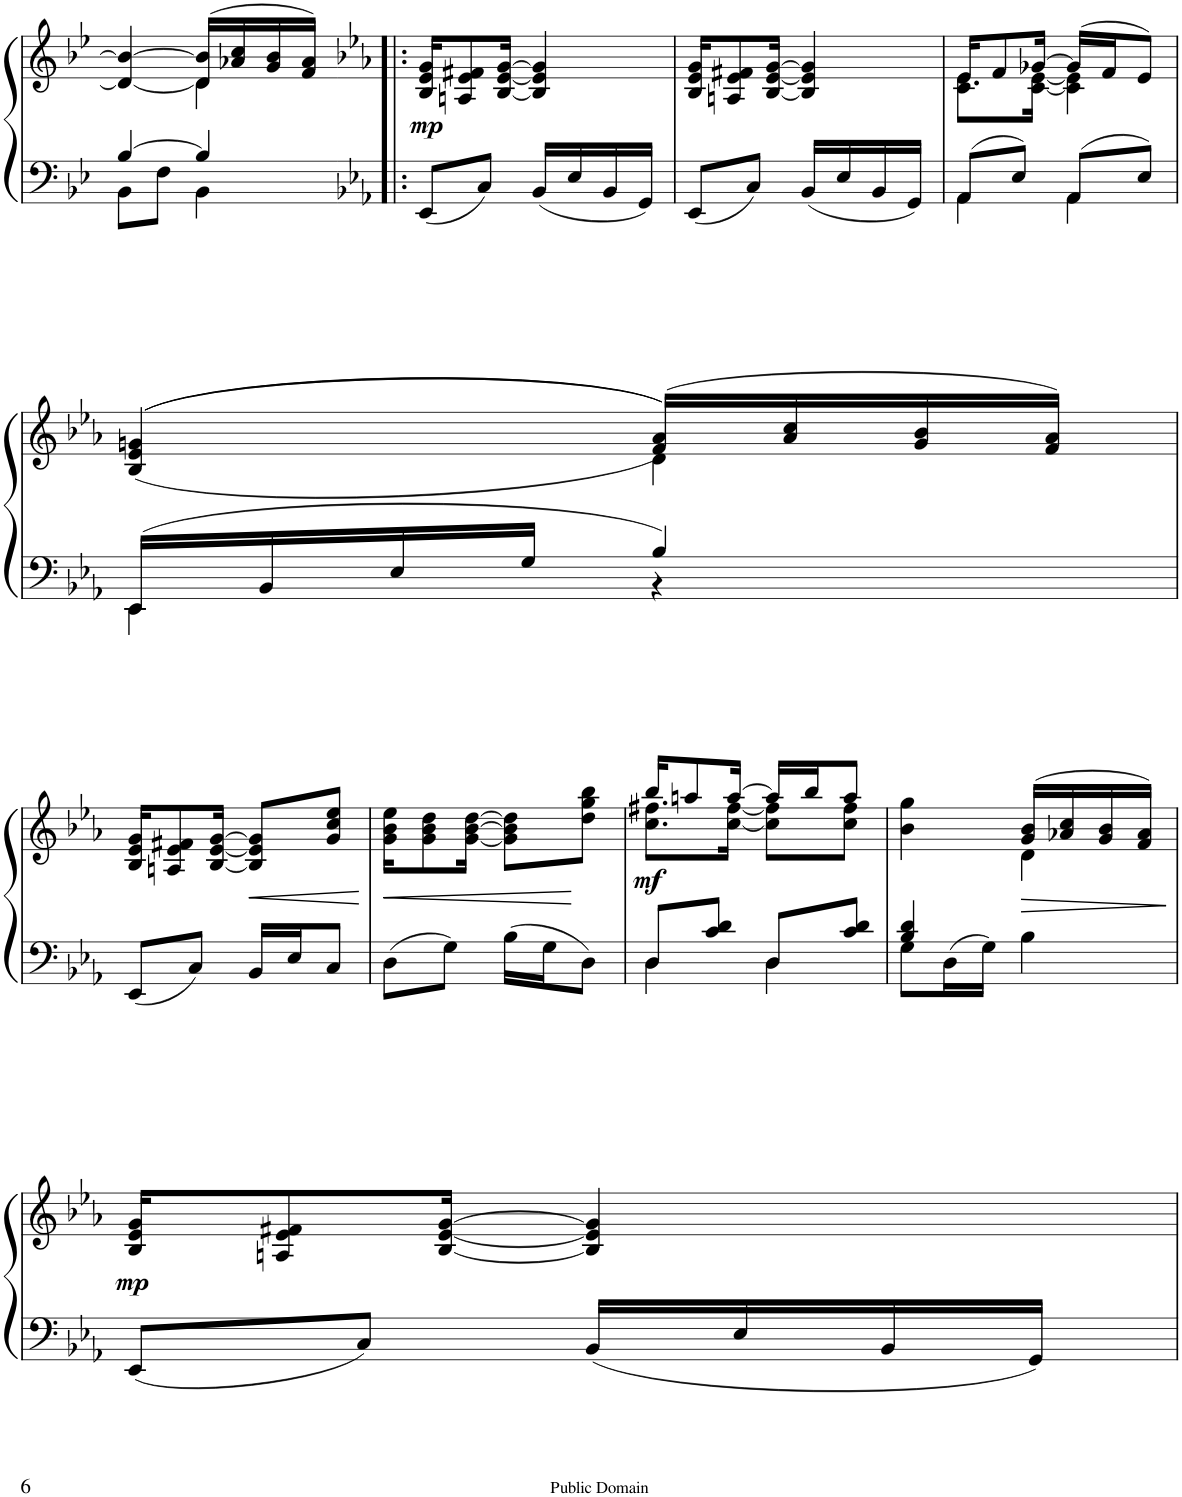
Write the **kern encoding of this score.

**kern	**kern	**dynam
*part1	*part1	*part1
*staff2	*staff1	*staff1/2
*I"Piano	*	*
*I'Pno	*	*
!!LO:PB:g=z
*clefF4	*clefG2	*
*k[b-e-]	*k[b-e-]	*
*M2/4	*M2/4	*
=52	=52	=52
*^	*^	*
8BB-\L	[>4B-/	4d/_ 4b-/_	4ryy	.
8F\J	.	.	.	.
4BB-\	4B-/]	(16d/] 16b-/]LL	4d\	.
.	.	16a-X/ 16cc/	.	.
.	.	16g/ 16b-/	.	.
.	.	16f/ 16a-/JJ)	.	.
*v	*v	*	*	*
*	*v	*v	*
=53!|:	=53!|:	=53!|:
*k[b-e-a-]	*k[b-e-a-]	*
!	!	!LO:DY:b
8EE-/L	16B-/ 16e-/ 16g/KL	mp
.	8An/ 8e-/ 8f#X/	.
8C/J	.	.
.	[16B-/ [16e-/ [16g/Jk	.
16BB-/LL	4B-/] 4e-/] 4g/]	.
16E-/	.	.
16BB-/	.	.
16GG/JJ	.	.
=54	=54	=54
8EE-/L	16B-/ 16e-/ 16g/KL	.
.	8An/ 8e-/ 8f#X/	.
8C/J	.	.
.	[16B-/ [16e-/ [16g/Jk	.
16BB-/LL	4B-/] 4e-/] 4g/]	.
16E-/	.	.
16BB-/	.	.
16GG/JJ	.	.
=55	=55	=55
*^	*	*
!	!	!LO:N:head=solid	!
*	*	*^	*
8AA-/L	4AA-\	16e-/KL	8.c\ 8.e-\L	.
.	.	8f/	.	.
8E-/J	.	.	.	.
.	.	[16g-X/Jk	[16c\ [16e-\Jk	.
8AA-/L	4AA-\	(16g-/LL]	4c\] 4e-\]	.
.	.	16f/J	.	.
8E-/J	.	8e-/J)	.	.
!!LO:LB:g=z	!!
=56	=56	=56	=56	=56
16EE-/LL	4EE-\	((<(4B-/ 4e-/ 4gn/	4ryy	.
16BB-/	.	.	.	.
16E-/	.	.	.	.
16G/JJ	.	.	.	.
4B-/	4r	(16f/ 16a-/LL)))	4d\	.
.	.	16a-/ 16cc/	.	.
.	.	16g/ 16b-/	.	.
.	.	16f/ 16a-/JJ)	.	.
*v	*v	*	*	*
*	*v	*v	*
!!LO:LB:g=z
=57	=57	=57
8EE-/L	16B-/ 16e-/ 16g/KL	.
.	8An/ 8e-/ 8f#X/	.
8C/J	.	.
.	[16B-/ [16e-/ [16g/Jk	.
!	!	!LO:HP:b
16BB-/LL	8B-/] 8e-/] 8g/]L	<
16E-/J	.	.
8C/J	8g/ 8cc/ 8ee-/J	.
.	.	[
=58	=58	=58
!	!	!LO:HP:b
8D\L	16g\ 16b-\ 16ee-\KL	<
.	8g\ 8b-\ 8dd\	.
8G\J	.	.
.	[16g\ [16b-\ [16dd\Jk	.
16B-\LL	8g\] 8b-\] 8dd\]L	.
16G\J	.	.
8D\J	8dd\ 8gg\ 8bb-\J	[
=59	=59	=59
*^	*^	*
!	!	!	!	!LO:DY:b
8D/L	4D\	16bb-/KL	8.cc\ 8.ff#X\L	mf
.	.	8aan/	.	.
8c/ 8d/J	.	.	.	.
.	.	[16aa/Jk	[16cc\ [16ff#\Jk	.
8D/L	4D\	16aa/LL]	8cc\] 8ff#\]L	.
.	.	16bb-/J	.	.
8c/ 8d/J	.	8aa/J	8cc\ 8ff#\J	.
=60	=60	=60	=60	=60
8G\L	4B-/ 4d/	4b-\ 4gg\	4ryy	.
16D\L	.	.	.	.
16G\JJ	.	.	.	.
!	!	!	!	!LO:HP:b
4B-\	4ryy	(16g/ 16b-/LL	4d\	>
.	.	16a-X/ 16cc/	.	.
.	.	16g/ 16b-/	.	.
.	.	16f/ 16a-/JJ)	.	.
*v	*v	*	*	*
*	*v	*v	*
.	.	]
!!LO:LB:g=z
=61	=61	=61
!	!	!LO:DY:b
8EE-/L	16B-/ 16e-/ 16g/KL	mp
.	8An/ 8e-/ 8f#X/	.
8C/J	.	.
.	[16B-/ [16e-/ [16g/Jk	.
16BB-/LL	4B-/] 4e-/] 4g/]	.
16E-/	.	.
16BB-/	.	.
16GG/JJ	.	.
=	=	=
*-	*-	*-
